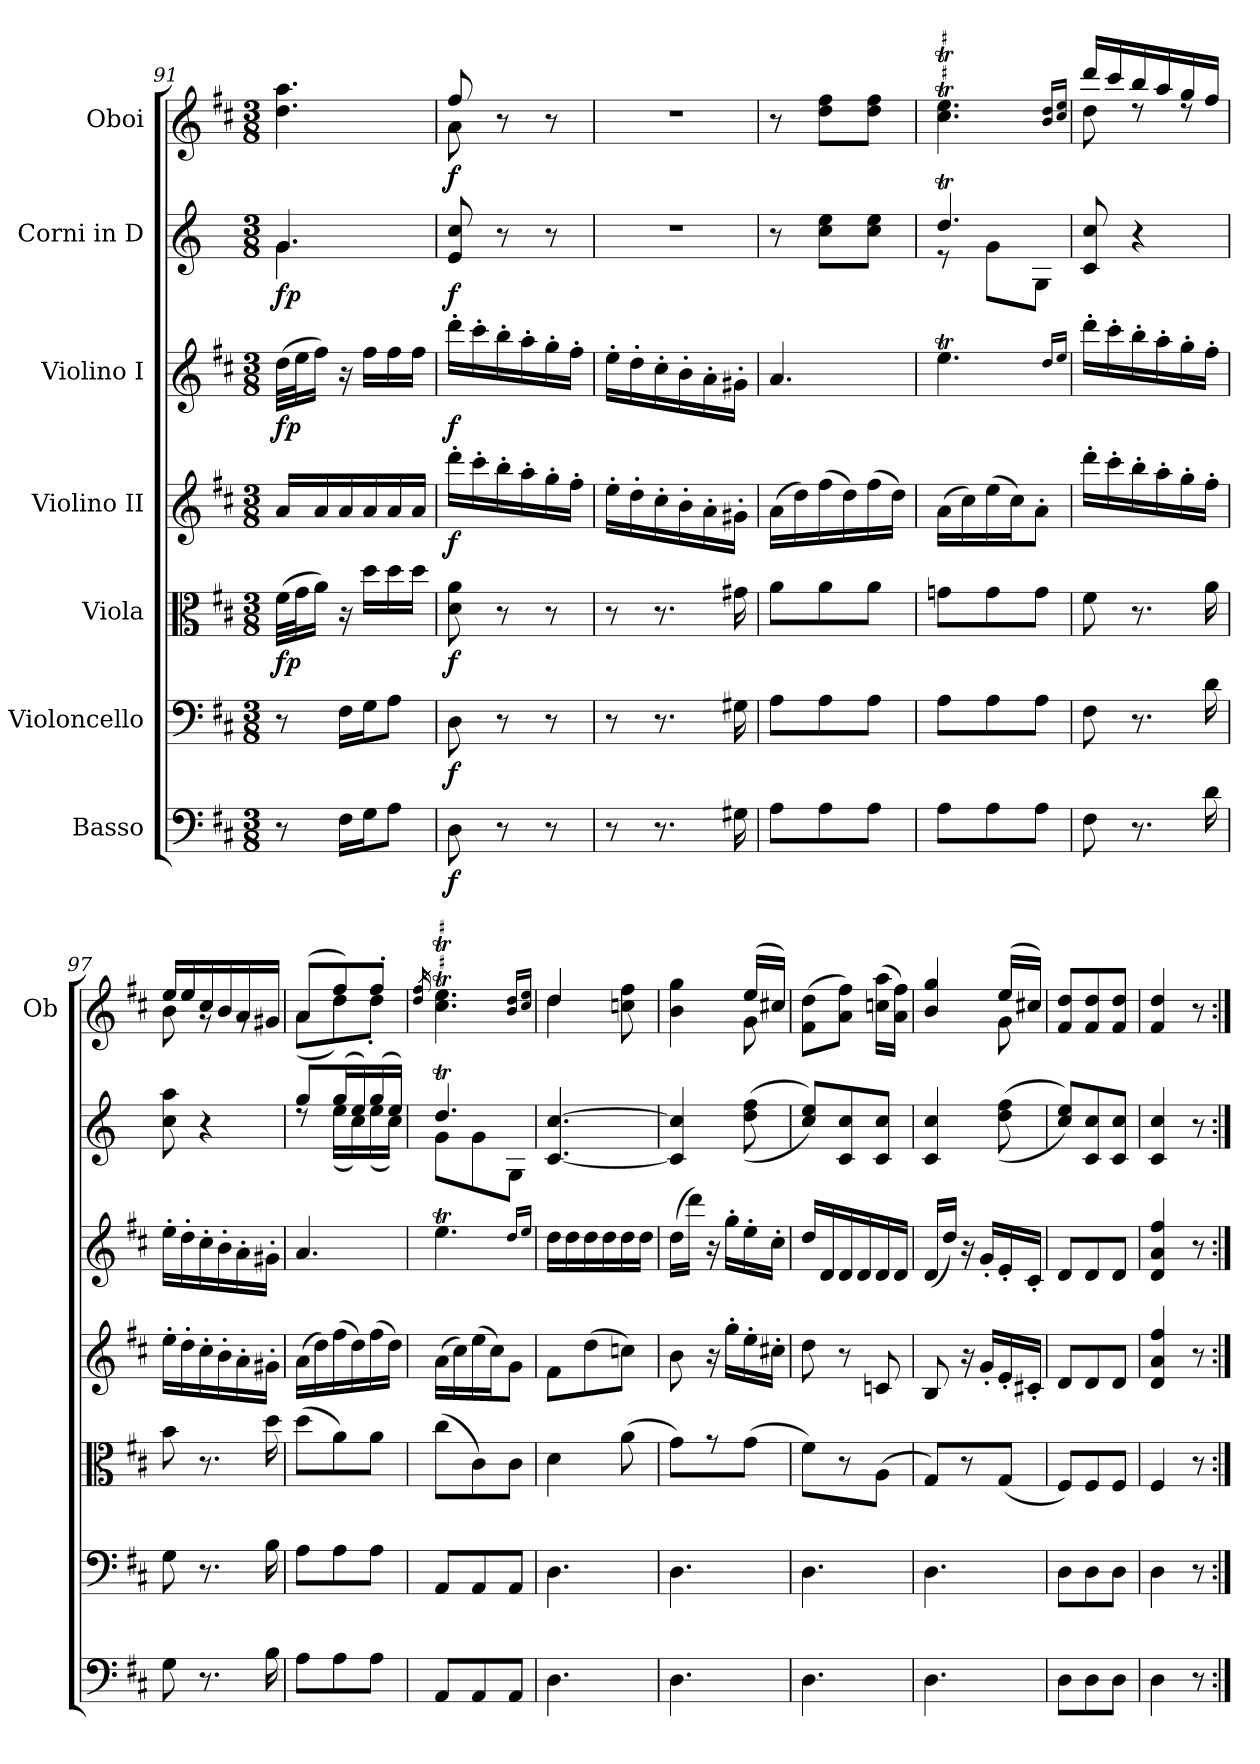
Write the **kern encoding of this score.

**kern	**dynam	**kern	**dynam	**kern	**dynam	**kern	**dynam	**kern	**dynam	**kern	**dynam	**kern	**dynam
*part7	*part7	*part6	*part6	*part5	*part5	*part4	*part4	*part3	*part3	*part2	*part2	*part1	*part1
*staff7	*staff7	*staff6	*staff6	*staff5	*staff5	*staff4	*staff4	*staff3	*staff3	*staff2	*staff2	*staff1	*staff1
*I"Basso	*	*I"Violoncello	*	*I"Viola	*	*I"Violino II	*	*I"Violino I	*	*I"Corni in D	*	*I"Oboi	*
*	*	*	*	*	*	*	*	*	*	*	*	*I'Ob	*
*clefF4	*	*clefF4	*	*clefC3	*	*clefG2	*	*clefG2	*	*clefG2	*	*clefG2	*
*ITrd7c12	*	*	*	*	*	*	*	*	*	*ITrd6c10	*	*	*
*k[f#c#]	*	*k[f#c#]	*	*k[f#c#]	*	*k[f#c#]	*	*k[f#c#]	*	*k[f#c#]	*	*k[f#c#]	*
*M3/8	*	*M3/8	*	*M3/8	*	*M3/8	*	*M3/8	*	*M3/8	*	*M3/8	*
=91	=91	=91	=91	=91	=91	=91	=91	=91	=91	=91	=91	=91	=91
*	*	*	*	*	*	*	*	*	*	*^	*	*	*
!	!	!	!	!	!LO:DY:b	!	!	!	!LO:DY:b	!	!	!LO:DY:b	!	!
8r	.	8r	.	(>32f#\LLL	fp	16a/LL	.	(>32dd\LLL	fp	4.A/	4.A\	fp	4.dd\ 4.aa\	.
.	.	.	.	32g\J	.	.	.	32ee\J	.	.	.	.	.	.
.	.	.	.	16a\JJ)	.	16a/	.	16ff#\JJ)	.	.	.	.	.	.
16FF#\LL	.	16F#\LL	.	16r	.	16a/	.	16r	.	.	.	.	.	.
16GG\J	.	16G\J	.	16dd\LL	.	16a/	.	16ff#\LL	.	.	.	.	.	.
8AA\J	.	8A\J	.	16dd\	.	16a/	.	16ff#\	.	.	.	.	.	.
.	.	.	.	16dd\JJ	.	16a/JJ	.	16ff#\JJ	.	.	.	.	.	.
*	*	*	*	*	*	*	*	*	*	*v	*v	*	*	*
=92	=92	=92	=92	=92	=92	=92	=92	=92	=92	=92	=92	=92	=92
*	*	*	*	*	*	*	*	*	*	*	*	*^	*
!	!LO:DY:b	!	!LO:DY:b	!	!LO:DY:b	!	!LO:DY:b	!	!LO:DY:b	!	!LO:DY:b	!	!	!LO:DY:b
8DD\	f	8D\	f	8d\ 8a\	f	16ddd'\LL	f	16ddd'\LL	f	8F#/ 8d/	f	8ff#/	8a\	f
.	.	.	.	.	.	16ccc#'\	.	16ccc#'\	.	.	.	.	.	.
8r	.	8r	.	8r	.	16bb'\	.	16bb'\	.	8r	.	8r	4ryy	.
.	.	.	.	.	.	16aa'\	.	16aa'\	.	.	.	.	.	.
8r	.	8r	.	8r	.	16gg'\	.	16gg'\	.	8r	.	8r	.	.
.	.	.	.	.	.	16ff#'\JJ	.	16ff#'\JJ	.	.	.	.	.	.
*	*	*	*	*	*	*	*	*	*	*	*	*v	*v	*
=93	=93	=93	=93	=93	=93	=93	=93	=93	=93	=93	=93	=93	=93
8r	.	8r	.	8r	.	16ee'\LL	.	16ee'\LL	.	4.r	.	4.r	.
.	.	.	.	.	.	16dd'\	.	16dd'\	.	.	.	.	.
8.r	.	8.r	.	8.r	.	16cc#'\	.	16cc#'\	.	.	.	.	.
.	.	.	.	.	.	16b'\	.	16b'\	.	.	.	.	.
.	.	.	.	.	.	16a'\	.	16a'\	.	.	.	.	.
16GG#X\	.	16G#X\	.	16g#X\	.	16g#X'\JJ	.	16g#X'\JJ	.	.	.	.	.
=94	=94	=94	=94	=94	=94	=94	=94	=94	=94	=94	=94	=94	=94
8AA\L	.	8A\L	.	8a\L	.	(>16a\LL	.	4.a/	.	8r	.	8r	.
.	.	.	.	.	.	16dd\)	.	.	.	.	.	.	.
8AA\	.	8A\	.	8a\	.	(>16ff#\	.	.	.	8d\ 8f#\L	.	8dd\ 8ff#\L	.
.	.	.	.	.	.	16dd\)	.	.	.	.	.	.	.
8AA\J	.	8A\J	.	8a\J	.	(>16ff#\	.	.	.	8d\ 8f#\J	.	8dd\ 8ff#\J	.
.	.	.	.	.	.	16dd\JJ)	.	.	.	.	.	.	.
=95	=95	=95	=95	=95	=95	=95	=95	=95	=95	=95	=95	=95	=95
*	*	*	*	*	*	*	*	*	*	*^	*	*	*
8AA\L	.	8A\L	.	8gn\L	.	(>16a\LL	.	4.eeT\	.	4.eT/	8r	.	4.cc#\T 4.ee\T	.
.	.	.	.	.	.	16cc#\)	.	.	.	.	.	.	.	.
8AA\	.	8A\	.	8g\	.	(>16ee\	.	.	.	.	8A\L	.	.	.
.	.	.	.	.	.	16cc#\J)	.	.	.	.	.	.	.	.
8AA\J	.	8A\J	.	8g\J	.	8a'\J	.	.	.	.	8AATTT\J	.	.	.
*	*	*	*	*	*	*	*	*	*	*v	*v	*	*	*
.	.	.	.	.	.	.	.	16qdd/LL	.	.	.	16qb/ 16qdd/LL	.
.	.	.	.	.	.	.	.	16qee/JJ	.	.	.	16qcc#/ 16qee/JJ	.
=96	=96	=96	=96	=96	=96	=96	=96	=96	=96	=96	=96	=96	=96
*	*	*	*	*	*	*	*	*	*	*	*	*^	*
8FF#\	.	8F#\	.	8f#\	.	16ddd'\LL	.	16ddd'\LL	.	8D/ 8d/	.	16ddd/LL	8dd\	.
.	.	.	.	.	.	16ccc#'\	.	16ccc#'\	.	.	.	16ccc#/	.	.
8.r	.	8.r	.	8.r	.	16bb'\	.	16bb'\	.	4r	.	16bb/	8rdd	.
.	.	.	.	.	.	16aa'\	.	16aa'\	.	.	.	16aa/	.	.
.	.	.	.	.	.	16gg'\	.	16gg'\	.	.	.	16gg/	8rdd	.
16D\	.	16d\	.	16a\	.	16ff#'\JJ	.	16ff#'\JJ	.	.	.	16ff#/JJ	.	.
!!LO:LB:g=z	!!
=97	=97	=97	=97	=97	=97	=97	=97	=97	=97	=97	=97	=97	=97	=97
8GG\	.	8G\	.	8b\	.	16ee'\LL	.	16ee'\LL	.	8d\ 8b\	.	16ee/LL	8b\	.
.	.	.	.	.	.	16dd'\	.	16dd'\	.	.	.	16ee/	.	.
8.r	.	8.r	.	8.r	.	16cc#'\	.	16cc#'\	.	4r	.	16cc#/	8rg	.
.	.	.	.	.	.	16b'\	.	16b'\	.	.	.	16b/	.	.
.	.	.	.	.	.	16a'\	.	16a'\	.	.	.	16a/	8rg	.
16BB\	.	16B\	.	16dd\	.	16g#X'\JJ	.	16g#X'\JJ	.	.	.	16g#X/JJ	.	.
=98	=98	=98	=98	=98	=98	=98	=98	=98	=98	=98	=98	=98	=98	=98
*	*	*	*	*	*	*	*	*	*	*^	*	*	*	*
8AA\L	.	8A\L	.	(>8dd\L	.	(>16a\LL	.	4.a/	.	8a/L	8rdd	.	(>8a/L	(<8a\L	.
.	.	.	.	.	.	16dd\)	.	.	.	.	.	.	.	.	.
8AA\	.	8A\	.	8a\)	.	(>16ff#\	.	.	.	(>16a/L	(<16f#\LL	.	8ff#/)	8dd\)	.
.	.	.	.	.	.	16dd\)	.	.	.	16f#/)	16d\)	.	.	.	.
8AA\J	.	8A\J	.	8a\J	.	(>16ff#\	.	.	.	(>16a/	(<16f#\	.	8ff#'/J	8dd'\J	.
.	.	.	.	.	.	16dd\JJ)	.	.	.	16f#/JJ)	16d\JJ)	.	.	.	.
*	*	*	*	*	*	*	*	*	*	*	*	*	*v	*v	*
=99	=99	=99	=99	=99	=99	=99	=99	=99	=99	=99	=99	=99	=99	=99
.	.	.	.	.	.	.	.	.	.	.	.	.	16qdd/ 16qff#/	.
8AAA/L	.	8AA/L	.	(>8cc#\L	.	(>16a\LL	.	4.eeT\	.	4.eT/	8A\L	.	4.cc#\T 4.ee\T	.
.	.	.	.	.	.	16cc#\)	.	.	.	.	.	.	.	.
8AAA/	.	8AA/	.	8c#\)	.	(>16ee\	.	.	.	.	8A\	.	.	.
.	.	.	.	.	.	16cc#\J)	.	.	.	.	.	.	.	.
8AAA/J	.	8AA/J	.	8c#\J	.	8g\J	.	.	.	.	8AATTT\J	.	.	.
*	*	*	*	*	*	*	*	*	*	*v	*v	*	*	*
.	.	.	.	.	.	.	.	16qdd/LL	.	.	.	16qb/ 16qdd/LL	.
.	.	.	.	.	.	.	.	16qee/JJ	.	.	.	16qcc#/ 16qee/JJ	.
=100	=100	=100	=100	=100	=100	=100	=100	=100	=100	=100	=100	=100	=100
*	*	*	*	*	*	*	*	*	*	*	*	*^	*
4.DD\	.	4.D\	.	4d\	.	8f#\L	.	16dd\LL	.	[4.D/ [4.d/	.	4dd/	4dd\	.
.	.	.	.	.	.	.	.	16dd\	.	.	.	.	.	.
.	.	.	.	.	.	(>8dd\	.	16dd\	.	.	.	.	.	.
.	.	.	.	.	.	.	.	16dd\	.	.	.	.	.	.
.	.	.	.	(>8a\	.	8ccn\J)	.	16dd\	.	.	.	8ccn\ 8ff#\	8ryy	.
.	.	.	.	.	.	.	.	16dd\JJ	.	.	.	.	.	.
=101	=101	=101	=101	=101	=101	=101	=101	=101	=101	=101	=101	=101	=101	=101
4.DD\	.	4.D\	.	8g\L)	.	8b\	.	(>16dd\LL	.	4D/] 4d/]	.	4b\ 4gg\	4ryy	.
.	.	.	.	.	.	.	.	16ddd\JJ)	.	.	.	.	.	.
.	.	.	.	8r	.	16r	.	16r	.	.	.	.	.	.
.	.	.	.	.	.	16gg'\LL	.	16gg'\LL	.	.	.	.	.	.
.	.	.	.	(>8g\J	.	16ee'\	.	16ee'\	.	(>(<8e\ 8g\	.	(>16ee/LL	8g\	.
.	.	.	.	.	.	16cc#X'\JJ	.	16cc#'\JJ	.	.	.	16cc#X/JJ)	.	.
*	*	*	*	*	*	*	*	*	*	*	*	*v	*v	*
=102	=102	=102	=102	=102	=102	=102	=102	=102	=102	=102	=102	=102	=102
4.DD\	.	4.D\	.	8f#\L)	.	8dd\	.	16dd/LL	.	8d/ 8f#/L))	.	(>8f#\ 8dd\L	.
.	.	.	.	.	.	.	.	16d/	.	.	.	.	.
.	.	.	.	8r	.	8r	.	16d/	.	8D/ 8d/	.	8a\ 8ff#\J)	.
.	.	.	.	.	.	.	.	16d/	.	.	.	.	.
.	.	.	.	(<8A\J	.	8cn/	.	16d/	.	8D/ 8d/J	.	(>16ccn\ 16aa\LL	.
.	.	.	.	.	.	.	.	16d/JJ	.	.	.	16a\ 16ff#\JJ)	.
=103	=103	=103	=103	=103	=103	=103	=103	=103	=103	=103	=103	=103	=103
*	*	*	*	*	*	*	*	*	*	*	*	*^	*
4.DD\	.	4.D\	.	8G/L)	.	8B/	.	(<16d/LL	.	4D/ 4d/	.	4b/ 4gg/	4ryy	.
.	.	.	.	.	.	.	.	16dd/JJ)	.	.	.	.	.	.
.	.	.	.	8r	.	16r	.	16r	.	.	.	.	.	.
.	.	.	.	.	.	16g'/LL	.	16g'/LL	.	.	.	.	.	.
.	.	.	.	(<8G/J	.	16e'/	.	16e'/	.	(>(<8e\ 8g\	.	(>16ee/LL	8g\	.
.	.	.	.	.	.	16c#X'/JJ	.	16c#'/JJ	.	.	.	16cc#X/JJ)	.	.
*	*	*	*	*	*	*	*	*	*	*	*	*v	*v	*
=104	=104	=104	=104	=104	=104	=104	=104	=104	=104	=104	=104	=104	=104
8DD\L	.	8D\L	.	8F#/L)	.	8d/L	.	8d/L	.	8d/ 8f#/L))	.	8f#/ 8dd/L	.
8DD\	.	8D\	.	8F#/	.	8d/	.	8d/	.	8D/ 8d/	.	8f#/ 8dd/	.
8DD\J	.	8D\J	.	8F#/J	.	8d/J	.	8d/J	.	8D/ 8d/J	.	8f#/ 8dd/J	.
=105	=105	=105	=105	=105	=105	=105	=105	=105	=105	=105	=105	=105	=105
4DD\	.	4D\	.	4F#/	.	4d/ 4a/ 4ff#/	.	4d/ 4a/ 4ff#/	.	4D/ 4d/	.	4f#/ 4dd/	.
8r	.	8r	.	8r	.	8r	.	8r	.	8r	.	8r	.
=:|!	=:|!	=:|!	=:|!	=:|!	=:|!	=:|!	=:|!	=:|!	=:|!	=:|!	=:|!	=:|!	=:|!
*-	*-	*-	*-	*-	*-	*-	*-	*-	*-	*-	*-	*-	*-
